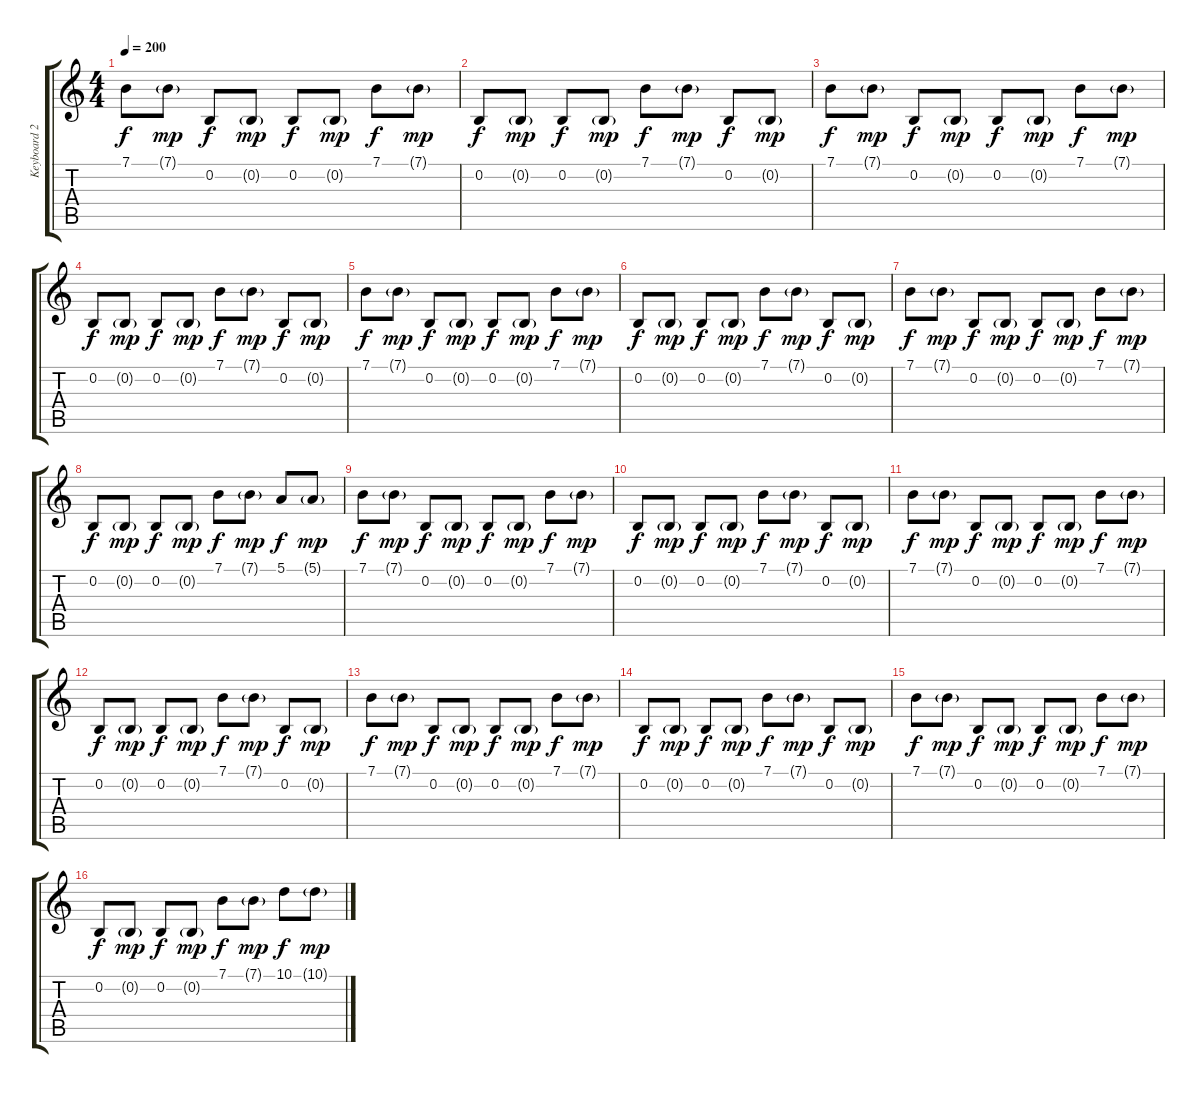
\track ("Keyboard 2" "Keyboard 2") {instrument lead1square}
\staff {score tabs}
\tuning (E4 B3 G3 D3 A2 E2) {hide}
\ts (4 4)
\tempo 200
\clef g2
\ks c
7.1.8{dy f} 7.1{g}.8{dy mp} 0.2.8{dy f} 0.2{g}.8{dy mp} 0.2.8{dy f} 0.2{g}.8{dy mp} 7.1.8{dy f} 7.1{g}.8{dy mp} |
0.2.8{dy f} 0.2{g}.8{dy mp} 0.2.8{dy f} 0.2{g}.8{dy mp} 7.1.8{dy f} 7.1{g}.8{dy mp} 0.2.8{dy f} 0.2{g}.8{dy mp} |
7.1.8{dy f} 7.1{g}.8{dy mp} 0.2.8{dy f} 0.2{g}.8{dy mp} 0.2.8{dy f} 0.2{g}.8{dy mp} 7.1.8{dy f} 7.1{g}.8{dy mp} |
0.2.8{dy f} 0.2{g}.8{dy mp} 0.2.8{dy f} 0.2{g}.8{dy mp} 7.1.8{dy f} 7.1{g}.8{dy mp} 0.2.8{dy f} 0.2{g}.8{dy mp} |
7.1.8{dy f} 7.1{g}.8{dy mp} 0.2.8{dy f} 0.2{g}.8{dy mp} 0.2.8{dy f} 0.2{g}.8{dy mp} 7.1.8{dy f} 7.1{g}.8{dy mp} |
0.2.8{dy f} 0.2{g}.8{dy mp} 0.2.8{dy f} 0.2{g}.8{dy mp} 7.1.8{dy f} 7.1{g}.8{dy mp} 0.2.8{dy f} 0.2{g}.8{dy mp} |
7.1.8{dy f} 7.1{g}.8{dy mp} 0.2.8{dy f} 0.2{g}.8{dy mp} 0.2.8{dy f} 0.2{g}.8{dy mp} 7.1.8{dy f} 7.1{g}.8{dy mp} |
0.2.8{dy f} 0.2{g}.8{dy mp} 0.2.8{dy f} 0.2{g}.8{dy mp} 7.1.8{dy f} 7.1{g}.8{dy mp} 5.1.8{dy f} 5.1{g}.8{dy mp} |
7.1.8{dy f} 7.1{g}.8{dy mp} 0.2.8{dy f} 0.2{g}.8{dy mp} 0.2.8{dy f} 0.2{g}.8{dy mp} 7.1.8{dy f} 7.1{g}.8{dy mp} |
0.2.8{dy f} 0.2{g}.8{dy mp} 0.2.8{dy f} 0.2{g}.8{dy mp} 7.1.8{dy f} 7.1{g}.8{dy mp} 0.2.8{dy f} 0.2{g}.8{dy mp} |
7.1.8{dy f} 7.1{g}.8{dy mp} 0.2.8{dy f} 0.2{g}.8{dy mp} 0.2.8{dy f} 0.2{g}.8{dy mp} 7.1.8{dy f} 7.1{g}.8{dy mp} |
0.2.8{dy f} 0.2{g}.8{dy mp} 0.2.8{dy f} 0.2{g}.8{dy mp} 7.1.8{dy f} 7.1{g}.8{dy mp} 0.2.8{dy f} 0.2{g}.8{dy mp} |
7.1.8{dy f} 7.1{g}.8{dy mp} 0.2.8{dy f} 0.2{g}.8{dy mp} 0.2.8{dy f} 0.2{g}.8{dy mp} 7.1.8{dy f} 7.1{g}.8{dy mp} |
0.2.8{dy f} 0.2{g}.8{dy mp} 0.2.8{dy f} 0.2{g}.8{dy mp} 7.1.8{dy f} 7.1{g}.8{dy mp} 0.2.8{dy f} 0.2{g}.8{dy mp} |
7.1.8{dy f} 7.1{g}.8{dy mp} 0.2.8{dy f} 0.2{g}.8{dy mp} 0.2.8{dy f} 0.2{g}.8{dy mp} 7.1.8{dy f} 7.1{g}.8{dy mp} |
0.2.8{dy f} 0.2{g}.8{dy mp} 0.2.8{dy f} 0.2{g}.8{dy mp} 7.1.8{dy f} 7.1{g}.8{dy mp} 10.1.8{dy f} 10.1{g}.8{dy mp}
